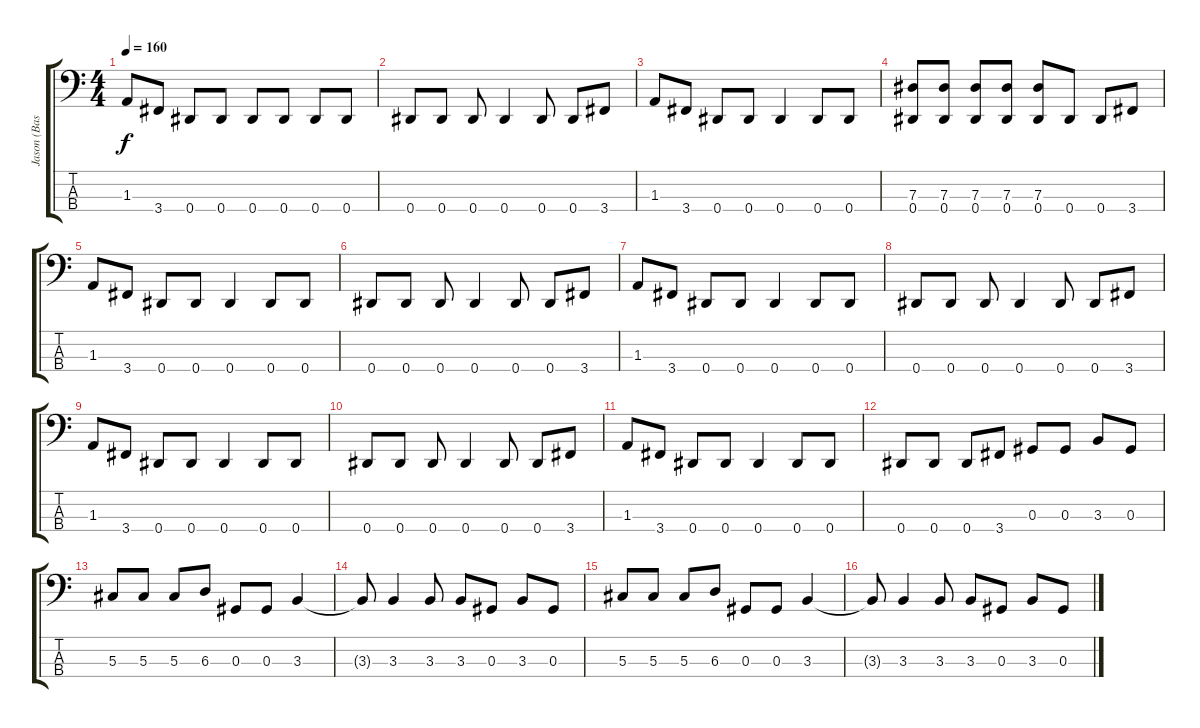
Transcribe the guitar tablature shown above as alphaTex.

\track ("Jason (Bass)" "Jason (Bas") {instrument slapbass1}
\staff {score tabs}
\tuning (Gb2 Db2 Ab1 Eb1) {hide}
\ts (4 4)
\tempo 160
\clef f4
\ks c
1.3.8{dy f} 3.4.8 0.4.8 0.4.8 0.4.8 0.4.8 0.4.8 0.4.8 |
0.4.8 0.4.8 0.4.8 0.4.4 0.4.8 0.4.8 3.4.8 |
1.3.8 3.4.8 0.4.8 0.4.8 0.4.4 0.4.8 0.4.8 |
(7.3 0.4).8 (7.3 0.4).8 (7.3 0.4).8 (7.3 0.4).8 (7.3 0.4).8 0.4.8 0.4.8 3.4.8 |
1.3.8 3.4.8 0.4.8 0.4.8 0.4.4 0.4.8 0.4.8 |
0.4.8 0.4.8 0.4.8 0.4.4 0.4.8 0.4.8 3.4.8 |
1.3.8 3.4.8 0.4.8 0.4.8 0.4.4 0.4.8 0.4.8 |
0.4.8 0.4.8 0.4.8 0.4.4 0.4.8 0.4.8 3.4.8 |
1.3.8 3.4.8 0.4.8 0.4.8 0.4.4 0.4.8 0.4.8 |
0.4.8 0.4.8 0.4.8 0.4.4 0.4.8 0.4.8 3.4.8 |
1.3.8 3.4.8 0.4.8 0.4.8 0.4.4 0.4.8 0.4.8 |
0.4.8 0.4.8 0.4.8 3.4.8 0.3.8 0.3.8 3.3.8 0.3.8 |
5.3.8 5.3.8 5.3.8 6.3.8 0.3.8 0.3.8 3.3.4 |
3.3{t}.8 3.3.4 3.3.8 3.3.8 0.3.8 3.3.8 0.3.8 |
5.3.8 5.3.8 5.3.8 6.3.8 0.3.8 0.3.8 3.3.4 |
3.3{t}.8 3.3.4 3.3.8 3.3.8 0.3.8 3.3.8 0.3.8
